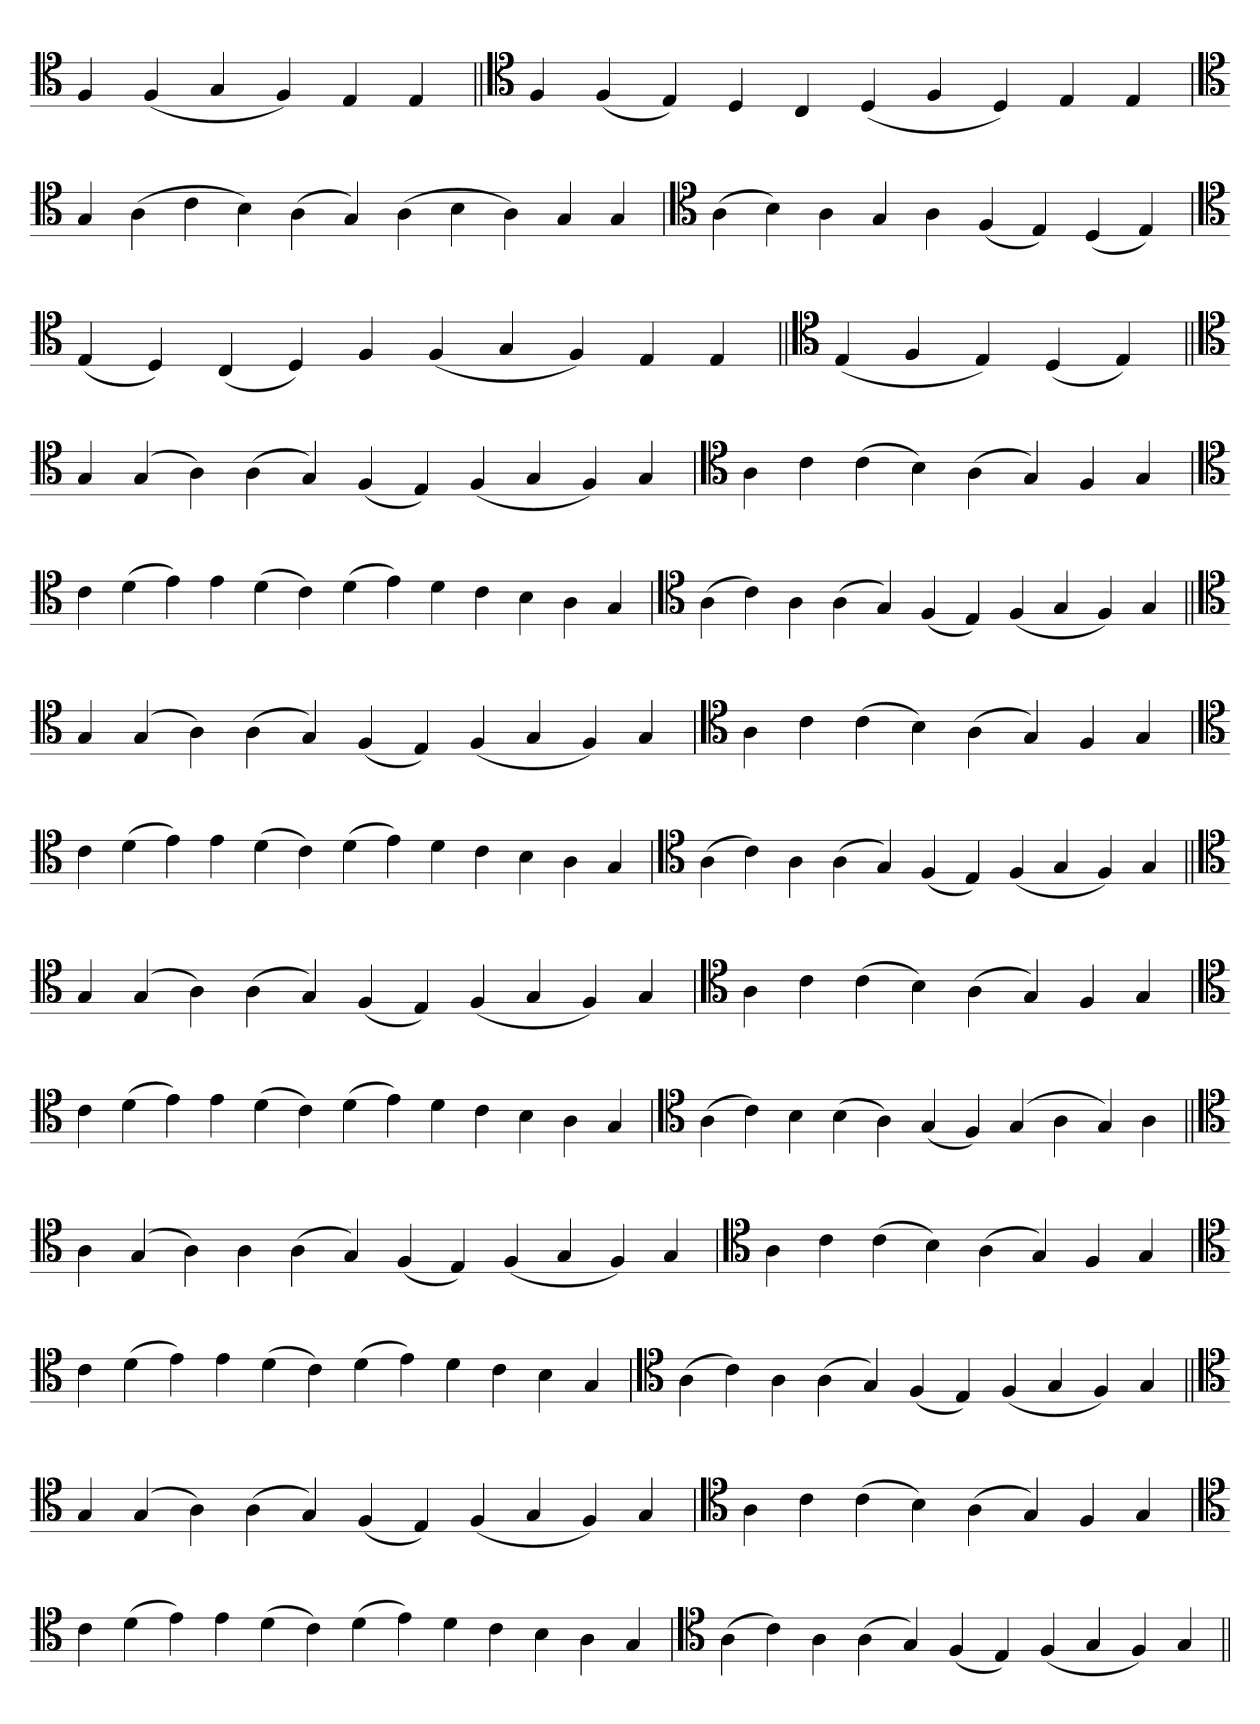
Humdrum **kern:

**kern
*part1
*staff1
*clefC4
=
4F
(4F
4G
4F)
4E
4E
=||
*clefC4
4F
(4F
4E)
4D
4C
(4D
4F
4D)
4E
4E
=`
*clefC4
4G
(4A
4c
4B)
(4A
4G)
(4A
4B
4A)
4G
4G
='
*clefC4
(4A
4B)
4A
4G
4A
(4F
4E)
(4D
4E)
=`
*clefC4
(4E
4D)
(4C
4D)
4F
(4F
4G
4F)
4E
4E
=||
*clefC4
(4E
4F
4E)
(4D
4E)
=||
*clefC4
4G
(4G
4A)
(4A
4G)
(4F
4E)
(4F
4G
4F)
4G
=`
*clefC4
4A
4c
(4c
4B)
(4A
4G)
4F
4G
='
*clefC4
4c
(4d
4e)
4e
(4d
4c)
(4d
4e)
4d
4c
4B
4A
4G
=`
*clefC4
(4A
4c)
4A
(4A
4G)
(4F
4E)
(4F
4G
4F)
4G
=||
*clefC4
4G
(4G
4A)
(4A
4G)
(4F
4E)
(4F
4G
4F)
4G
=`
*clefC4
4A
4c
(4c
4B)
(4A
4G)
4F
4G
='
*clefC4
4c
(4d
4e)
4e
(4d
4c)
(4d
4e)
4d
4c
4B
4A
4G
=`
*clefC4
(4A
4c)
4A
(4A
4G)
(4F
4E)
(4F
4G
4F)
4G
=||
*clefC4
4G
(4G
4A)
(4A
4G)
(4F
4E)
(4F
4G
4F)
4G
=`
*clefC4
4A
4c
(4c
4B)
(4A
4G)
4F
4G
='
*clefC4
4c
(4d
4e)
4e
(4d
4c)
(4d
4e)
4d
4c
4B
4A
4G
=`
*clefC4
(4A
4c)
4B
(4B
4A)
(4G
4F)
(4G
4A
4G)
4A
=||
*clefC4
4A
(4G
4A)
4A
(4A
4G)
(4F
4E)
(4F
4G
4F)
4G
=`
*clefC4
4A
4c
(4c
4B)
(4A
4G)
4F
4G
='
*clefC4
4c
(4d
4e)
4e
(4d
4c)
(4d
4e)
4d
4c
4B
4G
=`
*clefC4
(4A
4c)
4A
(4A
4G)
(4F
4E)
(4F
4G
4F)
4G
=||
*clefC4
4G
(4G
4A)
(4A
4G)
(4F
4E)
(4F
4G
4F)
4G
=`
*clefC4
4A
4c
(4c
4B)
(4A
4G)
4F
4G
='
*clefC4
4c
(4d
4e)
4e
(4d
4c)
(4d
4e)
4d
4c
4B
4A
4G
=`
*clefC4
(4A
4c)
4A
(4A
4G)
(4F
4E)
(4F
4G
4F)
4G
=||
*-
